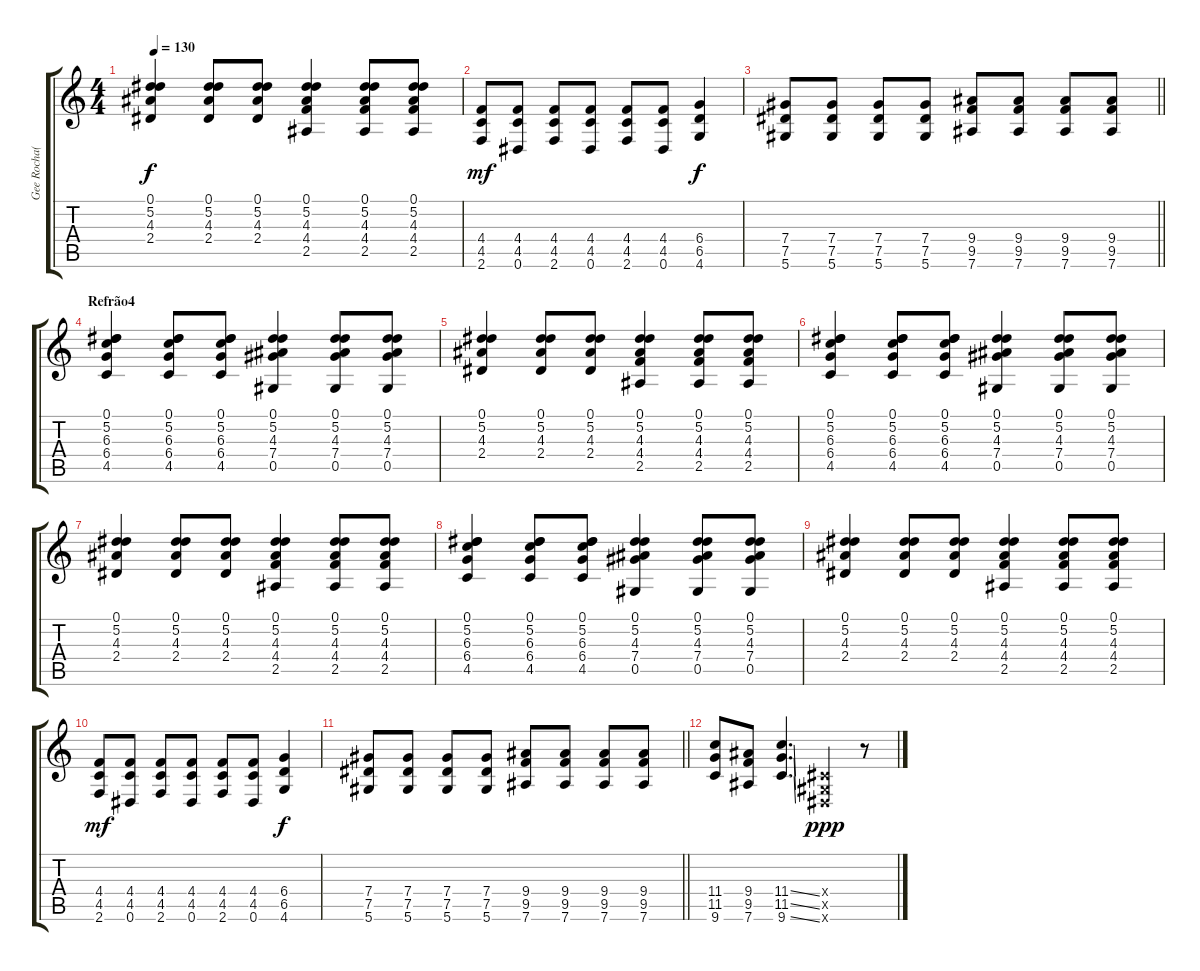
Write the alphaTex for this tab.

\track ("Gee Rocha(Guitarra)" "Gee Rocha(") {instrument distortionguitar}
\staff {score tabs}
\tuning (Eb4 Bb3 Gb3 Db3 Ab2 Eb2) {hide}
\ts (4 4)
\tempo 130
\clef g2
\ks c
(0.1 5.2 4.3 2.4).4{dy f} (0.1 5.2 4.3 2.4).8 (0.1 5.2 4.3 2.4).8 (0.1 5.2 4.3 4.4 2.5).4 (0.1 5.2 4.3 4.4 2.5).8 (0.1 5.2 4.3 4.4 2.5).8 |
(4.4 4.5 2.6).8{dy mf} (4.4 4.5 0.6).8 (4.4 4.5 2.6).8 (4.4 4.5 0.6).8 (4.4 4.5 2.6).8 (4.4 4.5 0.6).8 (6.4 6.5 4.6).4{dy f} |
\barLineRight lightlight
(7.4 7.5 5.6).8 (7.4 7.5 5.6).8 (7.4 7.5 5.6).8 (7.4 7.5 5.6).8 (9.4 9.5 7.6).8 (9.4 9.5 7.6).8 (9.4 9.5 7.6).8 (9.4 9.5 7.6).8 |
\section ("" "Refrão4")
(0.1 5.2 6.3 6.4 4.5).4 (0.1 5.2 6.3 6.4 4.5).8 (0.1 5.2 6.3 6.4 4.5).8 (0.1 5.2 4.3 7.4 0.5).4 (0.1 5.2 4.3 7.4 0.5).8 (0.1 5.2 4.3 7.4 0.5).8 |
(0.1 5.2 4.3 2.4).4 (0.1 5.2 4.3 2.4).8 (0.1 5.2 4.3 2.4).8 (0.1 5.2 4.3 4.4 2.5).4 (0.1 5.2 4.3 4.4 2.5).8 (0.1 5.2 4.3 4.4 2.5).8 |
(0.1 5.2 6.3 6.4 4.5).4 (0.1 5.2 6.3 6.4 4.5).8 (0.1 5.2 6.3 6.4 4.5).8 (0.1 5.2 4.3 7.4 0.5).4 (0.1 5.2 4.3 7.4 0.5).8 (0.1 5.2 4.3 7.4 0.5).8 |
(0.1 5.2 4.3 2.4).4 (0.1 5.2 4.3 2.4).8 (0.1 5.2 4.3 2.4).8 (0.1 5.2 4.3 4.4 2.5).4 (0.1 5.2 4.3 4.4 2.5).8 (0.1 5.2 4.3 4.4 2.5).8 |
(0.1 5.2 6.3 6.4 4.5).4 (0.1 5.2 6.3 6.4 4.5).8 (0.1 5.2 6.3 6.4 4.5).8 (0.1 5.2 4.3 7.4 0.5).4 (0.1 5.2 4.3 7.4 0.5).8 (0.1 5.2 4.3 7.4 0.5).8 |
(0.1 5.2 4.3 2.4).4 (0.1 5.2 4.3 2.4).8 (0.1 5.2 4.3 2.4).8 (0.1 5.2 4.3 4.4 2.5).4 (0.1 5.2 4.3 4.4 2.5).8 (0.1 5.2 4.3 4.4 2.5).8 |
(4.4 4.5 2.6).8{dy mf} (4.4 4.5 0.6).8 (4.4 4.5 2.6).8 (4.4 4.5 0.6).8 (4.4 4.5 2.6).8 (4.4 4.5 0.6).8 (6.4 6.5 4.6).4{dy f} |
\barLineRight lightlight
(7.4 7.5 5.6).8 (7.4 7.5 5.6).8 (7.4 7.5 5.6).8 (7.4 7.5 5.6).8 (9.4 9.5 7.6).8 (9.4 9.5 7.6).8 (9.4 9.5 7.6).8 (9.4 9.5 7.6).8 |
(11.4 11.5 9.6).8 (9.4 9.5 7.6).8 (11.4{ss} 11.5{ss} 9.6{ss}).4{d} (0.4{x} 0.5{x} 0.6{x}).4{dy ppp} r.8
